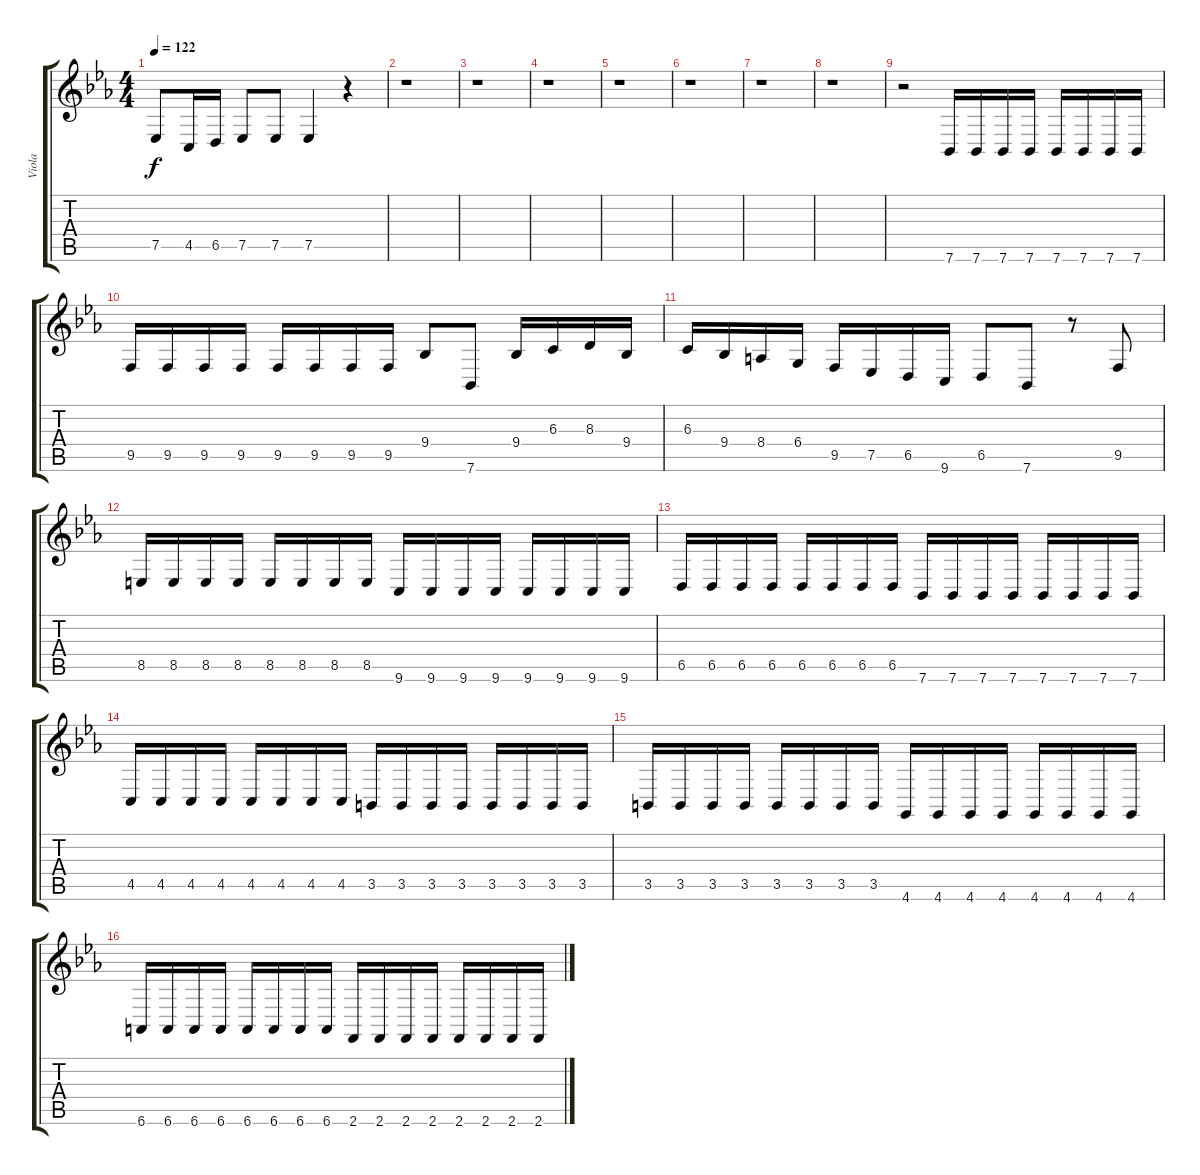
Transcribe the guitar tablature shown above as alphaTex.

\track ("Viola" "Viola") {instrument viola}
\staff {score tabs}
\tuning (Eb4 Bb3 Gb3 Db3 Ab2 Eb2) {hide}
\ts (4 4)
\tempo 122
\clef g2
\ks eb
7.5.8{dy f} 4.5.16 6.5.16 7.5.8 7.5.8 7.5.4 r.4 |
r.1 |
r.1 |
r.1 |
r.1 |
r.1 |
r.1 |
r.1 |
r.2 7.6.16 7.6.16 7.6.16 7.6.16 7.6.16 7.6.16 7.6.16 7.6.16 |
9.5.16 9.5.16 9.5.16 9.5.16 9.5.16 9.5.16 9.5.16 9.5.16 9.4.8 7.6.8 9.4.16 6.3.16 8.3.16 9.4.16 |
6.3.16 9.4.16 8.4.16 6.4.16 9.5.16 7.5.16 6.5.16 9.6.16 6.5.8 7.6.8 r.8 9.5.8 |
8.5.16 8.5.16 8.5.16 8.5.16 8.5.16 8.5.16 8.5.16 8.5.16 9.6.16 9.6.16 9.6.16 9.6.16 9.6.16 9.6.16 9.6.16 9.6.16 |
6.5.16 6.5.16 6.5.16 6.5.16 6.5.16 6.5.16 6.5.16 6.5.16 7.6.16 7.6.16 7.6.16 7.6.16 7.6.16 7.6.16 7.6.16 7.6.16 |
4.5.16 4.5.16 4.5.16 4.5.16 4.5.16 4.5.16 4.5.16 4.5.16 3.5.16 3.5.16 3.5.16 3.5.16 3.5.16 3.5.16 3.5.16 3.5.16 |
3.5.16 3.5.16 3.5.16 3.5.16 3.5.16 3.5.16 3.5.16 3.5.16 4.6.16 4.6.16 4.6.16 4.6.16 4.6.16 4.6.16 4.6.16 4.6.16 |
6.6.16 6.6.16 6.6.16 6.6.16 6.6.16 6.6.16 6.6.16 6.6.16 2.6.16 2.6.16 2.6.16 2.6.16 2.6.16 2.6.16 2.6.16 2.6.16
